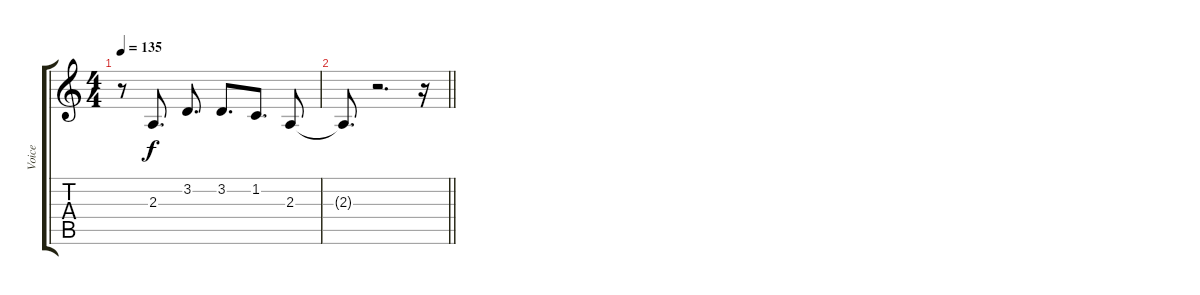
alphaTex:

\track ("Voice" "Voice") {instrument altosax}
\staff {score tabs}
\tuning (E4 B3 G3 D3 A2 E2) {hide}
\ts (4 4)
\tempo 135
\clef g2
\ks c
r.8{dy f volume 3} 2.3.8{d} 3.2.8{d} 3.2.8{d} 1.2.8{d} 2.3.8{volume 2} |
\barLineRight lightlight
2.3{t}.8{d} r.2{d} r.16
